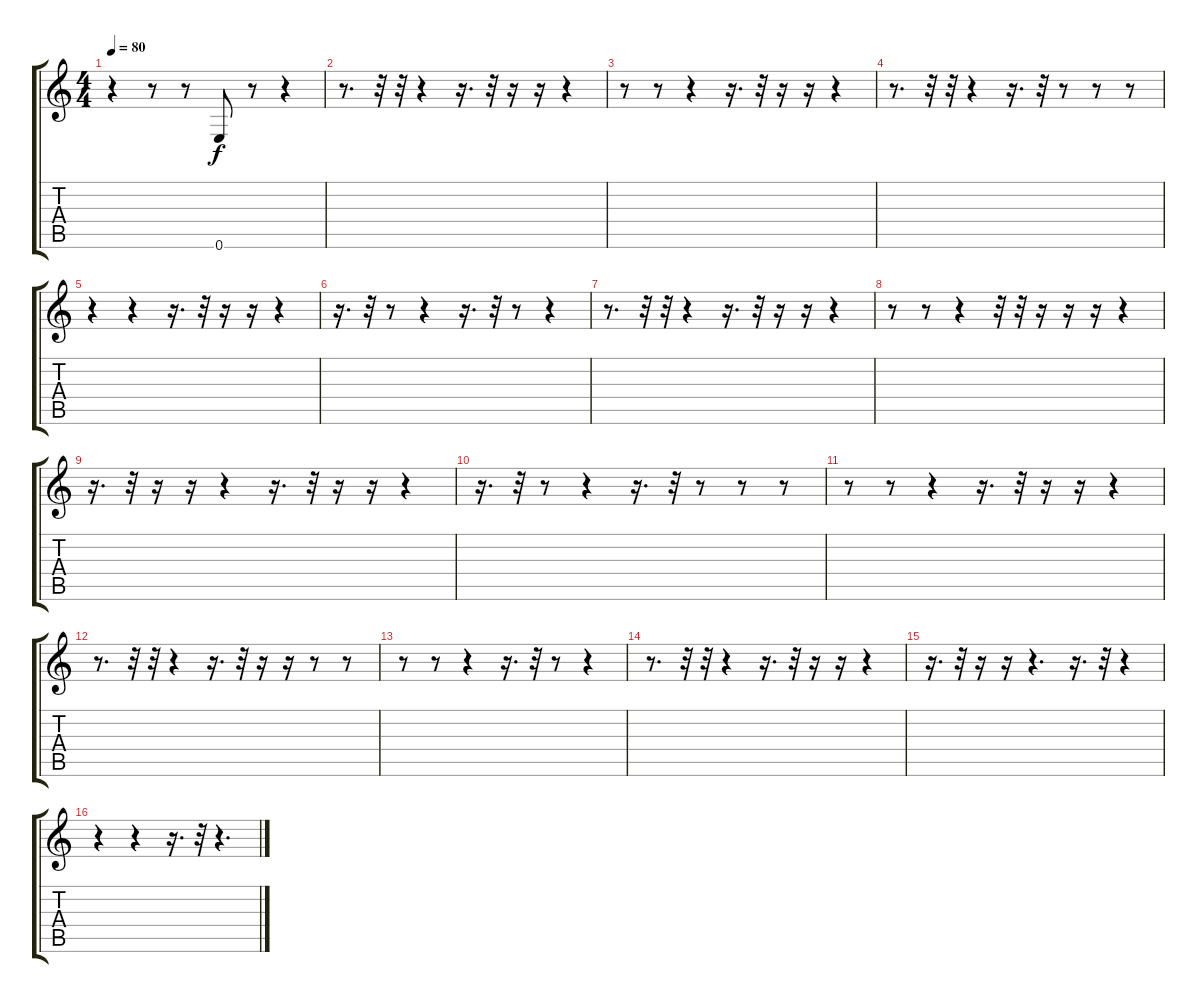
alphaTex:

\track "" {instrument electricbassfinger}
\staff {score tabs}
\tuning (E4 B3 G3 D3 A2 E2) {hide}
\ts (4 4)
\tempo 80
\clef g2
\ks c
r.4{dy f instrument electricbassfinger} r.8 r.8 0.6.8 r.8 r.4 |
r.8{d} r.32 r.32 r.4 r.16{d} r.32 r.16 r.16 r.4 |
r.8 r.8 r.4 r.16{d} r.32 r.16 r.16 r.4 |
r.8{d} r.32 r.32 r.4 r.16{d} r.32 r.8 r.8 r.8 |
r.4 r.4 r.16{d} r.32 r.16 r.16 r.4 |
r.16{d} r.32 r.8 r.4 r.16{d} r.32 r.8 r.4 |
r.8{d} r.32 r.32 r.4 r.16{d} r.32 r.16 r.16 r.4 |
r.8 r.8 r.4 r.32 r.32 r.16 r.16 r.16 r.4 |
r.16{d} r.32 r.16 r.16 r.4 r.16{d} r.32 r.16 r.16 r.4 |
r.16{d} r.32 r.8 r.4 r.16{d} r.32 r.8 r.8 r.8 |
r.8 r.8 r.4 r.16{d} r.32 r.16 r.16 r.4 |
r.8{d} r.32 r.32 r.4 r.16{d} r.32 r.16 r.16 r.8 r.8 |
r.8 r.8 r.4 r.16{d} r.32 r.8 r.4 |
r.8{d} r.32 r.32 r.4 r.16{d} r.32 r.16 r.16 r.4 |
r.16{d} r.32 r.16 r.16 r.4{d} r.16{d} r.32 r.4 |
r.4 r.4 r.16{d} r.32 r.4{d}
